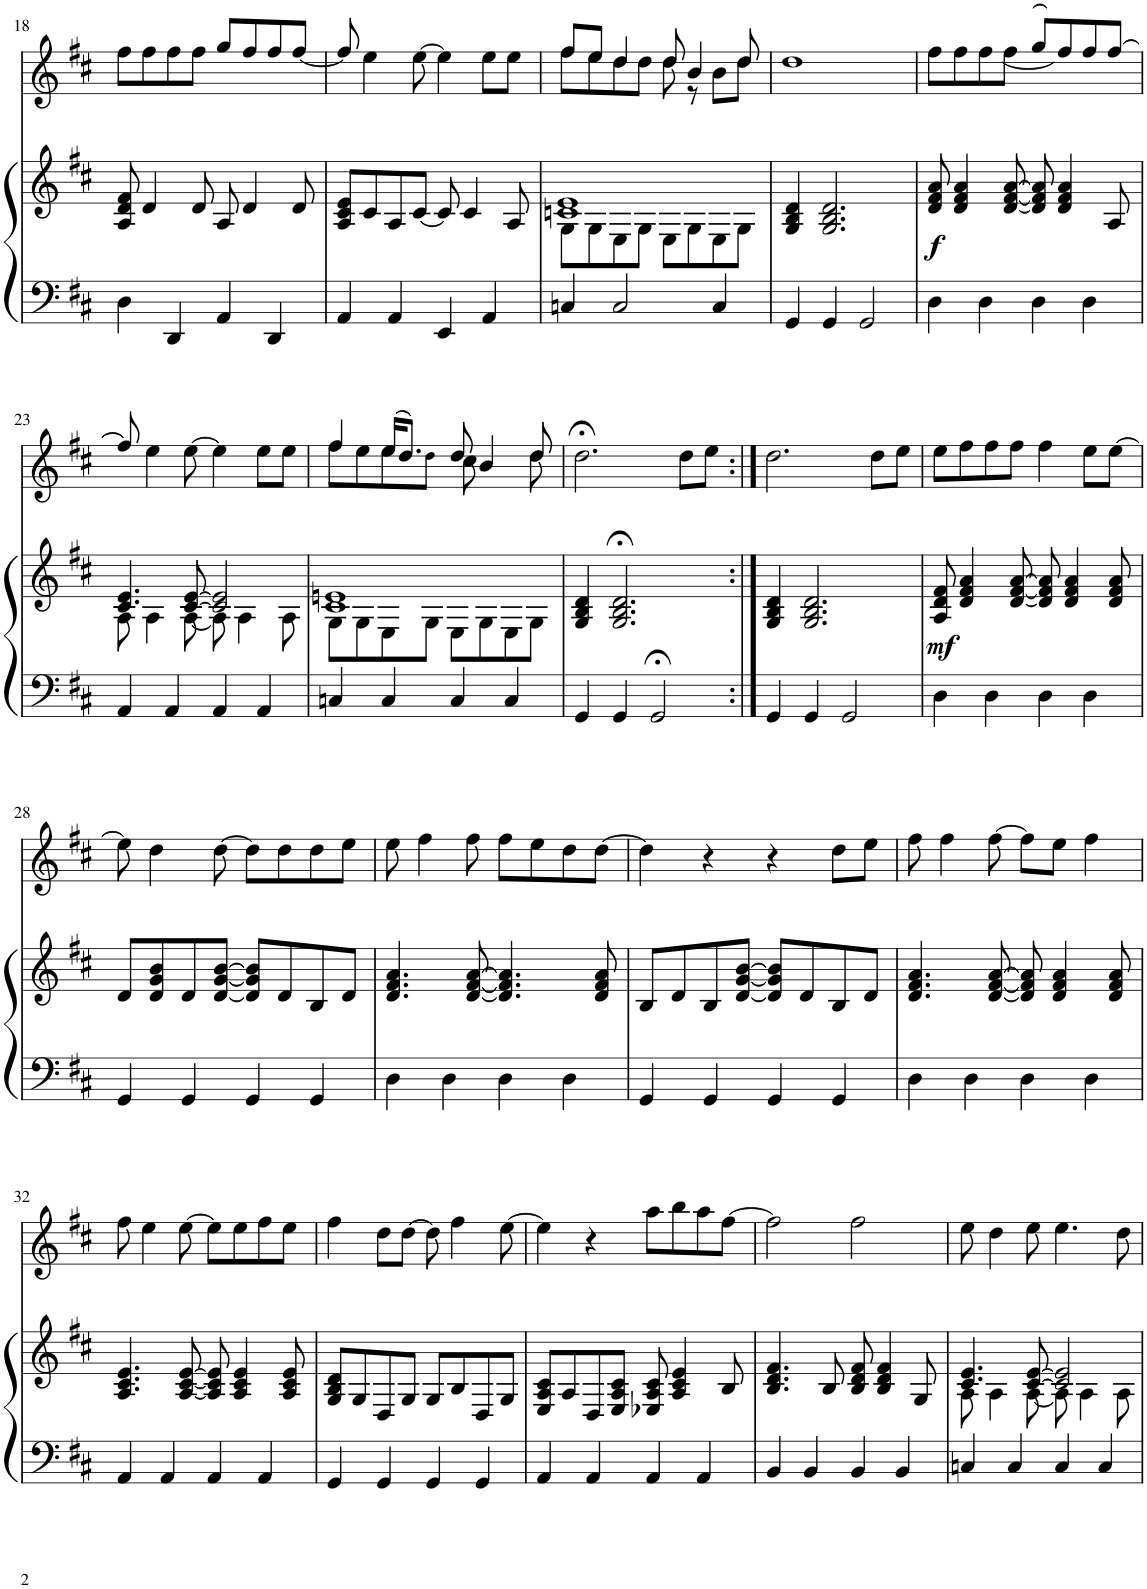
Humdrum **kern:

**kern	**kern	**dynam	**kern
*part2	*part2	*part2	*part1
*staff3	*staff2	*staff2/3	*staff1
*I"Piano	*	*	*I"Voice
*I'Pno	*	*	*
!!LO:PB:g=z
*clefF4	*clefG2	*	*clefG2
*k[f#c#]	*k[f#c#]	*	*k[f#c#]
*M4/4	*M4/4	*	*M4/4
=18	=18	=18	=18
4D\	8A/ 8d/ 8f#/	.	8ff#\L
.	4d/	.	8ff#\
4DD/	.	.	8ff#\
.	8d/	.	8ff#\J
4AA/	8A/	.	8gg/L
.	4d/	.	8ff#/
4DD/	.	.	8ff#/
.	8d/	.	[8ff#/J
=19	=19	=19	=19
4AA/	8A/ 8c#/ 8e/L	.	8ff#/]
.	8c#/	.	4ee\
4AA/	8A/	.	.
.	[8c#/J	.	[8ee\
4EE/	8c#/]	.	4ee\]
.	4c#/	.	.
4AA/	.	.	8ee\L
.	8A/	.	8ee\J
=20	=20	=20	=20
*	*^	*	*^
4Cn/	1cn 1e	8G\L	.	8ff#/L	8ff#\L
.	.	8G\	.	8ee/J	8ee\
2C/	.	8E\	.	4dd/	8dd\
.	.	8G\J	.	.	8dd\J
.	.	8E\L	.	8dd/	8dd\
.	.	8G\	.	4b/	8r
4C/	.	8E\	.	.	8b\L
.	.	8G\J	.	8dd/	8dd\J
*	*v	*v	*	*	*
*	*	*	*v	*v
=21	=21	=21	=21
4GG/	4G/ 4B/ 4d/	.	1dd
4GG/	2.G/ 2.B/ 2.d/	.	.
2GG/	.	.	.
=22	=22	=22	=22
!	!	!LO:DY:b	!
4D\	8d/ 8f#/ 8a/	f	8ff#\L
.	4d/ 4f#/ 4a/	.	8ff#\
4D\	.	.	8ff#\
.	[8d/ [8f#/ [8a/	.	[<8ff#\J
4D\	8d/] 8f#/] 8a/]	.	8gg/L
.	4d/ 4f#/ 4a/	.	8ff#/]
4D\	.	.	[>8ff#/
.	8A/	.	8ff#/J_
!!LO:LB:g=z
=23	=23	=23	=23
*	*^	*	*
4AA/	4.c#/ 4.e/	8A\	.	8ff#/]
.	.	4A\	.	4ee\
4AA/	.	.	.	.
.	[8c#/ [8e/	[8A\	.	[8ee\
4AA/	2c#/] 2e/]	8A\]	.	4ee\]
.	.	4A\	.	.
4AA/	.	.	.	8ee\L
.	.	8A\	.	8ee\J
=24	=24	=24	=24	=24
*	*	*	*	*^
4Cn/	1c# 1en	8G\L	.	4ff#/	8ff#\L
.	.	8G\	.	.	8ee\
4C/	.	8E\	.	(16ee/KL	8ee\
.	.	.	.	8.dd/J)	.
.	.	8G\J	.	.	8dd!\J
4C/	.	8E\L	.	8dd/	8cc#\
.	.	8G\	.	4b/	4ryy
4C/	.	8E\	.	.	.
.	.	8G\J	.	8dd/	8dd\
*	*v	*v	*	*	*
*	*	*	*v	*v
=25	=25	=25	=25
4GG/	4G/ 4B/ 4d/	.	2.dd;<\
4GG/	2.G/;< 2.B/;< 2.d/;<	.	.
2GG;</	.	.	.
.	.	.	8dd\L
.	.	.	8ee\J
=26:|!	=26:|!	=26:|!	=26:|!
4GG/	4G/ 4B/ 4d/	.	2.dd\
4GG/	2.G/ 2.B/ 2.d/	.	.
2GG/	.	.	.
.	.	.	8dd\L
.	.	.	8ee\J
=27	=27	=27	=27
!	!	!LO:DY:b	!
4D\	8A/ 8d/ 8f#/	mf	8ee\L
.	4d/ 4f#/ 4a/	.	8ff#\
4D\	.	.	8ff#\
.	[8d/ [8f#/ [8a/	.	8ff#\J
4D\	8d/] 8f#/] 8a/]	.	4ff#\
.	4d/ 4f#/ 4a/	.	.
4D\	.	.	8ee\L
.	8d/ 8f#/ 8a/	.	[8ee\J
!!LO:LB:g=z
=28	=28	=28	=28
4GG/	8d/L	.	8ee\]
.	8d/ 8g/ 8b/	.	4dd\
4GG/	8d/	.	.
.	[8d/ [8g/ [8b/J	.	[8dd\
4GG/	8d/] 8g/] 8b/]L	.	8dd\L]
.	8d/	.	8dd\
4GG/	8B/	.	8dd\
.	8d/J	.	8ee\J
=29	=29	=29	=29
4D\	4.d/ 4.f#/ 4.a/	.	8ee\
.	.	.	4ff#\
4D\	.	.	.
.	[8d/ [8f#/ [8a/	.	8ff#\
4D\	4.d/] 4.f#/] 4.a/]	.	8ff#\L
.	.	.	8ee\
4D\	.	.	8dd\
.	8d/ 8f#/ 8a/	.	[8dd\J
=30	=30	=30	=30
4GG/	8B/L	.	4dd\]
.	8d/	.	.
4GG/	8B/	.	4r
.	[8d/ [8g/ [8b/J	.	.
4GG/	8d/] 8g/] 8b/]L	.	4r
.	8d/	.	.
4GG/	8B/	.	8dd\L
.	8d/J	.	8ee\J
=31	=31	=31	=31
4D\	4.d/ 4.f#/ 4.a/	.	8ff#\
.	.	.	4ff#\
4D\	.	.	.
.	[8d/ [8f#/ [8a/	.	[8ff#\
4D\	8d/] 8f#/] 8a/]	.	8ff#\L]
.	4d/ 4f#/ 4a/	.	8ee\J
4D\	.	.	4ff#\
.	8d/ 8f#/ 8a/	.	.
!!LO:LB:g=z
=32	=32	=32	=32
4AA/	4.A/ 4.c#/ 4.e/	.	8ff#\
.	.	.	4ee\
4AA/	.	.	.
.	[8A/ [8c#/ [8e/	.	[8ee\
4AA/	8A/] 8c#/] 8e/]	.	8ee\L]
.	4A/ 4c#/ 4e/	.	8ee\
4AA/	.	.	8ff#\
.	8A/ 8c#/ 8e/	.	8ee\J
=33	=33	=33	=33
4GG/	8G/ 8B/ 8d/L	.	4ff#\
.	8G/	.	.
4GG/	8D/	.	8dd\L
.	8G/J	.	[8dd\J
4GG/	8G/L	.	8dd\]
.	8B/	.	4ff#\
4GG/	8D/	.	.
.	8G/J	.	[8ee\
=34	=34	=34	=34
4AA/	8E/ 8A/ 8c#/L	.	4ee\]
.	8A/	.	.
4AA/	8D/	.	4r
.	8E/ 8A/ 8c#/J	.	.
4AA/	8E-X/ 8A/ 8c#/	.	8aa\L
.	4A/ 4c#/ 4e/	.	8bb\
4AA/	.	.	8aa\
.	8B/	.	[8ff#\J
=35	=35	=35	=35
4BB/	4.B/ 4.d/ 4.f#/	.	2ff#\]
4BB/	.	.	.
.	8B/	.	.
4BB/	8B/ 8d/ 8f#/	.	2ff#\
.	4B/ 4d/ 4f#/	.	.
4BB/	.	.	.
.	8G/	.	.
=36	=36	=36	=36
*	*^	*	*
4Cn/	4.c#/ 4.e/	8A\	.	8ee\
.	.	4A\	.	4dd\
4C/	.	.	.	.
.	[8c#/ [8e/	[8A\	.	8ee\
4C/	2c#/] 2e/]	8A\]	.	4.ee\
.	.	4A\	.	.
4C/	.	.	.	.
.	.	8A\	.	8dd\
*	*v	*v	*	*
=	=	=	=
*-	*-	*-	*-
